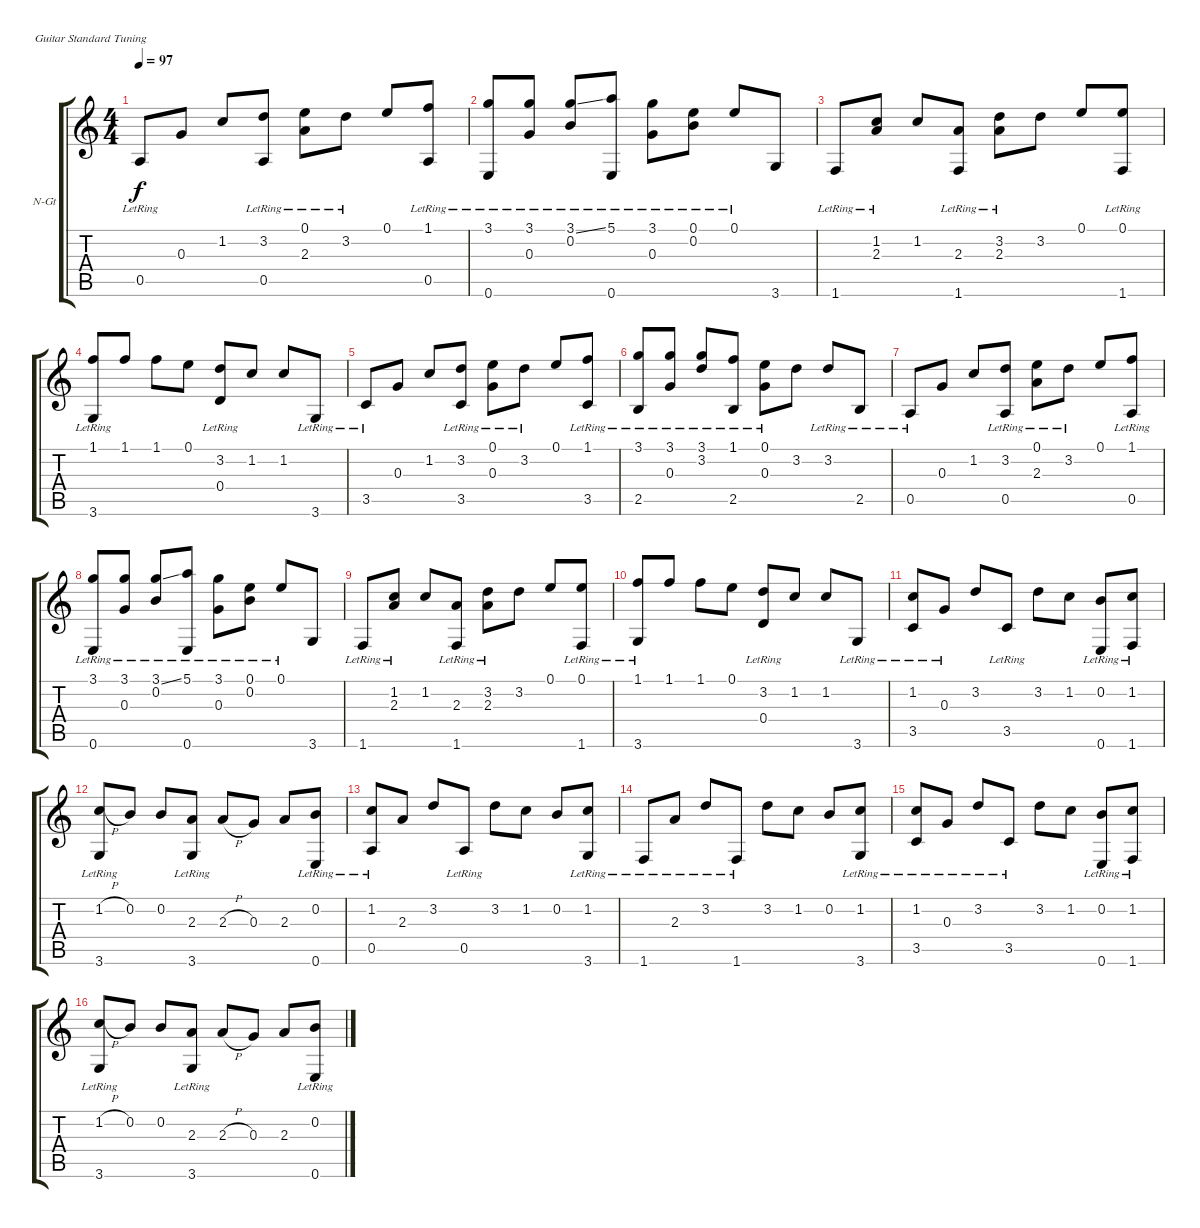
\bracketExtendMode groupsimilarinstruments
\firstSystemTrackNameOrientation horizontal
\otherSystemsTrackNameOrientation horizontal
\track ("­µ­y 1" "N-Gt") {instrument acousticguitarnylon}
\staff {score tabs}
\tuning (E4 B3 G3 D3 A2 E2)
\ts (4 4)
\tempo 97
\clef g2
\ks c
0.5{lr}.8{dy f} 0.3.8 1.2.8 (3.2 0.5{lr}).8 (0.1 2.3{lr}).8 3.2{lr}.8 0.1.8 (1.1{lr} 0.5{lr}).8 |
(3.1 0.6{lr}).8 (3.1 0.3{lr}).8 (3.1{ss} 0.2{lr}).8 (5.1 0.6{lr}).8 (3.1 0.3{lr}).8 (0.1 0.2{lr}).8 0.1{lr}.8 3.6.8 |
1.6{lr}.8 (1.2 2.3{lr}).8 1.2.8 (2.3{lr} 1.6{lr}).8 (3.2 2.3{lr}).8 3.2.8 0.1.8 (0.1{lr} 1.6{lr}).8 |
(1.1 3.6{lr}).8 1.1.8 1.1.8 0.1.8 (3.2 0.4{lr}).8 1.2.8 1.2.8 3.6{lr}.8 |
3.5{lr}.8 0.3.8 1.2.8 (3.2 3.5{lr}).8 (0.1 0.3{lr}).8 3.2{lr}.8 0.1.8 (1.1{lr} 3.5{lr}).8 |
(3.1 2.5{lr}).8 (3.1 0.3{lr}).8 (3.1 3.2{lr}).8 (1.1 2.5{lr}).8 (0.1 0.3{lr}).8 3.2.8 3.2{lr}.8 2.5{lr}.8 |
0.5{lr}.8 0.3.8 1.2.8 (3.2 0.5{lr}).8 (0.1 2.3{lr}).8 3.2{lr}.8 0.1.8 (1.1{lr} 0.5{lr}).8 |
(3.1 0.6{lr}).8 (3.1 0.3{lr}).8 (3.1{ss} 0.2{lr}).8 (5.1 0.6{lr}).8 (3.1 0.3{lr}).8 (0.1 0.2{lr}).8 0.1{lr}.8 3.6.8 |
1.6{lr}.8 (1.2 2.3{lr}).8 1.2.8 (2.3{lr} 1.6{lr}).8 (3.2 2.3{lr}).8 3.2.8 0.1.8 (0.1{lr} 1.6{lr}).8 |
(1.1 3.6{lr}).8 1.1.8 1.1.8 0.1.8 (3.2 0.4{lr}).8 1.2.8 1.2.8 3.6{lr}.8 |
(1.2 3.5{lr}).8 0.3{lr}.8 3.2.8 3.5{lr}.8 3.2.8 1.2.8 (0.2 0.6{lr}).8 (1.2 1.6{lr}).8 |
(1.2{h} 3.6{lr}).8 0.2.8 0.2.8 (2.3 3.6{lr}).8 2.3{h}.8 0.3.8 2.3.8 (0.2{lr} 0.6{lr}).8 |
(1.2{lr} 0.5{lr}).8 2.3.8 3.2.8 0.5{lr}.8 3.2.8 1.2.8 0.2.8 (1.2 3.6{lr}).8 |
1.6{lr}.8 2.3{lr}.8 3.2{lr}.8 1.6{lr}.8 3.2.8 1.2.8 0.2.8 (1.2 3.6{lr}).8 |
(1.2 3.5{lr}).8 0.3{lr}.8 3.2{lr}.8 3.5{lr}.8 3.2.8 1.2.8 (0.2 0.6{lr}).8 (1.2 1.6{lr}).8 |
(1.2{h} 3.6{lr}).8 0.2.8 0.2.8 (2.3 3.6{lr}).8 2.3{h}.8 0.3.8 2.3.8 (0.2{lr} 0.6{lr}).8
